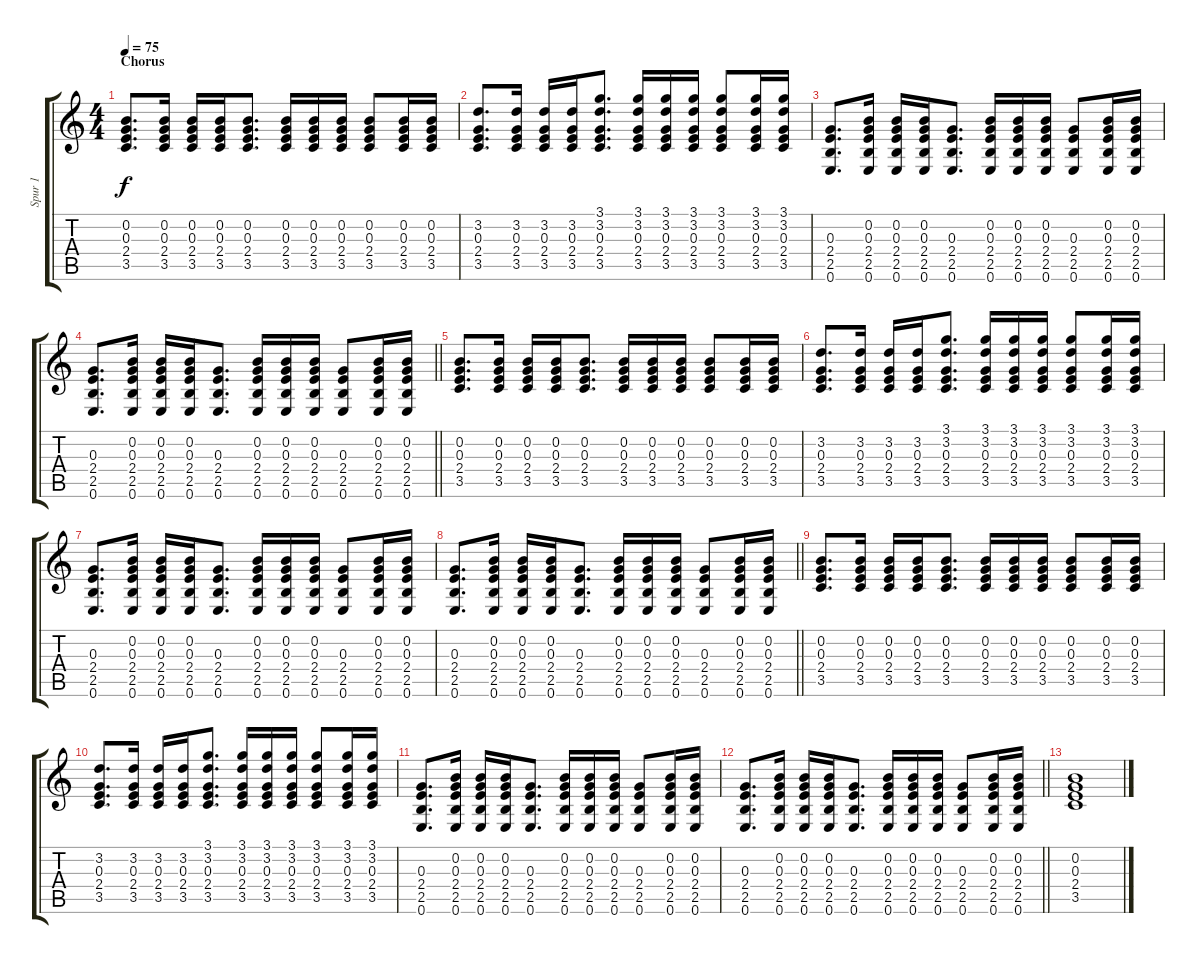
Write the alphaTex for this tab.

\track ("Spur 1" "Spur 1") {instrument acousticguitarsteel}
\staff {score tabs}
\tuning (E4 B3 G3 D3 A2 E2) {hide}
\ts (4 4)
\section ("" "Chorus")
\tempo 75
\clef g2
\ks c
(0.2 0.3 2.4 3.5).8{d dy f} (0.2 0.3 2.4 3.5).16 (0.2 0.3 2.4 3.5).16 (0.2 0.3 2.4 3.5).16 (0.2 0.3 2.4 3.5).8{d} (0.2 0.3 2.4 3.5).16 (0.2 0.3 2.4 3.5).16 (0.2 0.3 2.4 3.5).16 (0.2 0.3 2.4 3.5).8 (0.2 0.3 2.4 3.5).16 (0.2 0.3 2.4 3.5).16 |
(3.2 0.3 2.4 3.5).8{d} (3.2 0.3 2.4 3.5).16 (3.2 0.3 2.4 3.5).16 (3.2 0.3 2.4 3.5).16 (3.1 3.2 0.3 2.4 3.5).8{d} (3.1 3.2 0.3 2.4 3.5).16 (3.1 3.2 0.3 2.4 3.5).16 (3.1 3.2 0.3 2.4 3.5).16 (3.1 3.2 0.3 2.4 3.5).8 (3.1 3.2 0.3 2.4 3.5).16 (3.1 3.2 0.3 2.4 3.5).16 |
(0.3 2.4 2.5 0.6).8{d} (0.2 0.3 2.4 2.5 0.6).16 (0.2 0.3 2.4 2.5 0.6).16 (0.2 0.3 2.4 2.5 0.6).16 (0.3 2.4 2.5 0.6).8{d} (0.2 0.3 2.4 2.5 0.6).16 (0.2 0.3 2.4 2.5 0.6).16 (0.2 0.3 2.4 2.5 0.6).16 (0.3 2.4 2.5 0.6).8 (0.2 0.3 2.4 2.5 0.6).16 (0.2 0.3 2.4 2.5 0.6).16 |
\barLineRight lightlight
(0.3 2.4 2.5 0.6).8{d} (0.2 0.3 2.4 2.5 0.6).16 (0.2 0.3 2.4 2.5 0.6).16 (0.2 0.3 2.4 2.5 0.6).16 (0.3 2.4 2.5 0.6).8{d} (0.2 0.3 2.4 2.5 0.6).16 (0.2 0.3 2.4 2.5 0.6).16 (0.2 0.3 2.4 2.5 0.6).16 (0.3 2.4 2.5 0.6).8 (0.2 0.3 2.4 2.5 0.6).16 (0.2 0.3 2.4 2.5 0.6).16 |
(0.2 0.3 2.4 3.5).8{d} (0.2 0.3 2.4 3.5).16 (0.2 0.3 2.4 3.5).16 (0.2 0.3 2.4 3.5).16 (0.2 0.3 2.4 3.5).8{d} (0.2 0.3 2.4 3.5).16 (0.2 0.3 2.4 3.5).16 (0.2 0.3 2.4 3.5).16 (0.2 0.3 2.4 3.5).8 (0.2 0.3 2.4 3.5).16 (0.2 0.3 2.4 3.5).16 |
(3.2 0.3 2.4 3.5).8{d} (3.2 0.3 2.4 3.5).16 (3.2 0.3 2.4 3.5).16 (3.2 0.3 2.4 3.5).16 (3.1 3.2 0.3 2.4 3.5).8{d} (3.1 3.2 0.3 2.4 3.5).16 (3.1 3.2 0.3 2.4 3.5).16 (3.1 3.2 0.3 2.4 3.5).16 (3.1 3.2 0.3 2.4 3.5).8 (3.1 3.2 0.3 2.4 3.5).16 (3.1 3.2 0.3 2.4 3.5).16 |
(0.3 2.4 2.5 0.6).8{d} (0.2 0.3 2.4 2.5 0.6).16 (0.2 0.3 2.4 2.5 0.6).16 (0.2 0.3 2.4 2.5 0.6).16 (0.3 2.4 2.5 0.6).8{d} (0.2 0.3 2.4 2.5 0.6).16 (0.2 0.3 2.4 2.5 0.6).16 (0.2 0.3 2.4 2.5 0.6).16 (0.3 2.4 2.5 0.6).8 (0.2 0.3 2.4 2.5 0.6).16 (0.2 0.3 2.4 2.5 0.6).16 |
\barLineRight lightlight
(0.3 2.4 2.5 0.6).8{d} (0.2 0.3 2.4 2.5 0.6).16 (0.2 0.3 2.4 2.5 0.6).16 (0.2 0.3 2.4 2.5 0.6).16 (0.3 2.4 2.5 0.6).8{d} (0.2 0.3 2.4 2.5 0.6).16 (0.2 0.3 2.4 2.5 0.6).16 (0.2 0.3 2.4 2.5 0.6).16 (0.3 2.4 2.5 0.6).8 (0.2 0.3 2.4 2.5 0.6).16 (0.2 0.3 2.4 2.5 0.6).16 |
(0.2 0.3 2.4 3.5).8{d} (0.2 0.3 2.4 3.5).16 (0.2 0.3 2.4 3.5).16 (0.2 0.3 2.4 3.5).16 (0.2 0.3 2.4 3.5).8{d} (0.2 0.3 2.4 3.5).16 (0.2 0.3 2.4 3.5).16 (0.2 0.3 2.4 3.5).16 (0.2 0.3 2.4 3.5).8 (0.2 0.3 2.4 3.5).16 (0.2 0.3 2.4 3.5).16 |
(3.2 0.3 2.4 3.5).8{d} (3.2 0.3 2.4 3.5).16 (3.2 0.3 2.4 3.5).16 (3.2 0.3 2.4 3.5).16 (3.1 3.2 0.3 2.4 3.5).8{d} (3.1 3.2 0.3 2.4 3.5).16 (3.1 3.2 0.3 2.4 3.5).16 (3.1 3.2 0.3 2.4 3.5).16 (3.1 3.2 0.3 2.4 3.5).8 (3.1 3.2 0.3 2.4 3.5).16 (3.1 3.2 0.3 2.4 3.5).16 |
(0.3 2.4 2.5 0.6).8{d} (0.2 0.3 2.4 2.5 0.6).16 (0.2 0.3 2.4 2.5 0.6).16 (0.2 0.3 2.4 2.5 0.6).16 (0.3 2.4 2.5 0.6).8{d} (0.2 0.3 2.4 2.5 0.6).16 (0.2 0.3 2.4 2.5 0.6).16 (0.2 0.3 2.4 2.5 0.6).16 (0.3 2.4 2.5 0.6).8 (0.2 0.3 2.4 2.5 0.6).16 (0.2 0.3 2.4 2.5 0.6).16 |
\barLineRight lightlight
(0.3 2.4 2.5 0.6).8{d} (0.2 0.3 2.4 2.5 0.6).16 (0.2 0.3 2.4 2.5 0.6).16 (0.2 0.3 2.4 2.5 0.6).16 (0.3 2.4 2.5 0.6).8{d} (0.2 0.3 2.4 2.5 0.6).16 (0.2 0.3 2.4 2.5 0.6).16 (0.2 0.3 2.4 2.5 0.6).16 (0.3 2.4 2.5 0.6).8 (0.2 0.3 2.4 2.5 0.6).16 (0.2 0.3 2.4 2.5 0.6).16 |
(0.2 0.3 2.4 3.5).1
